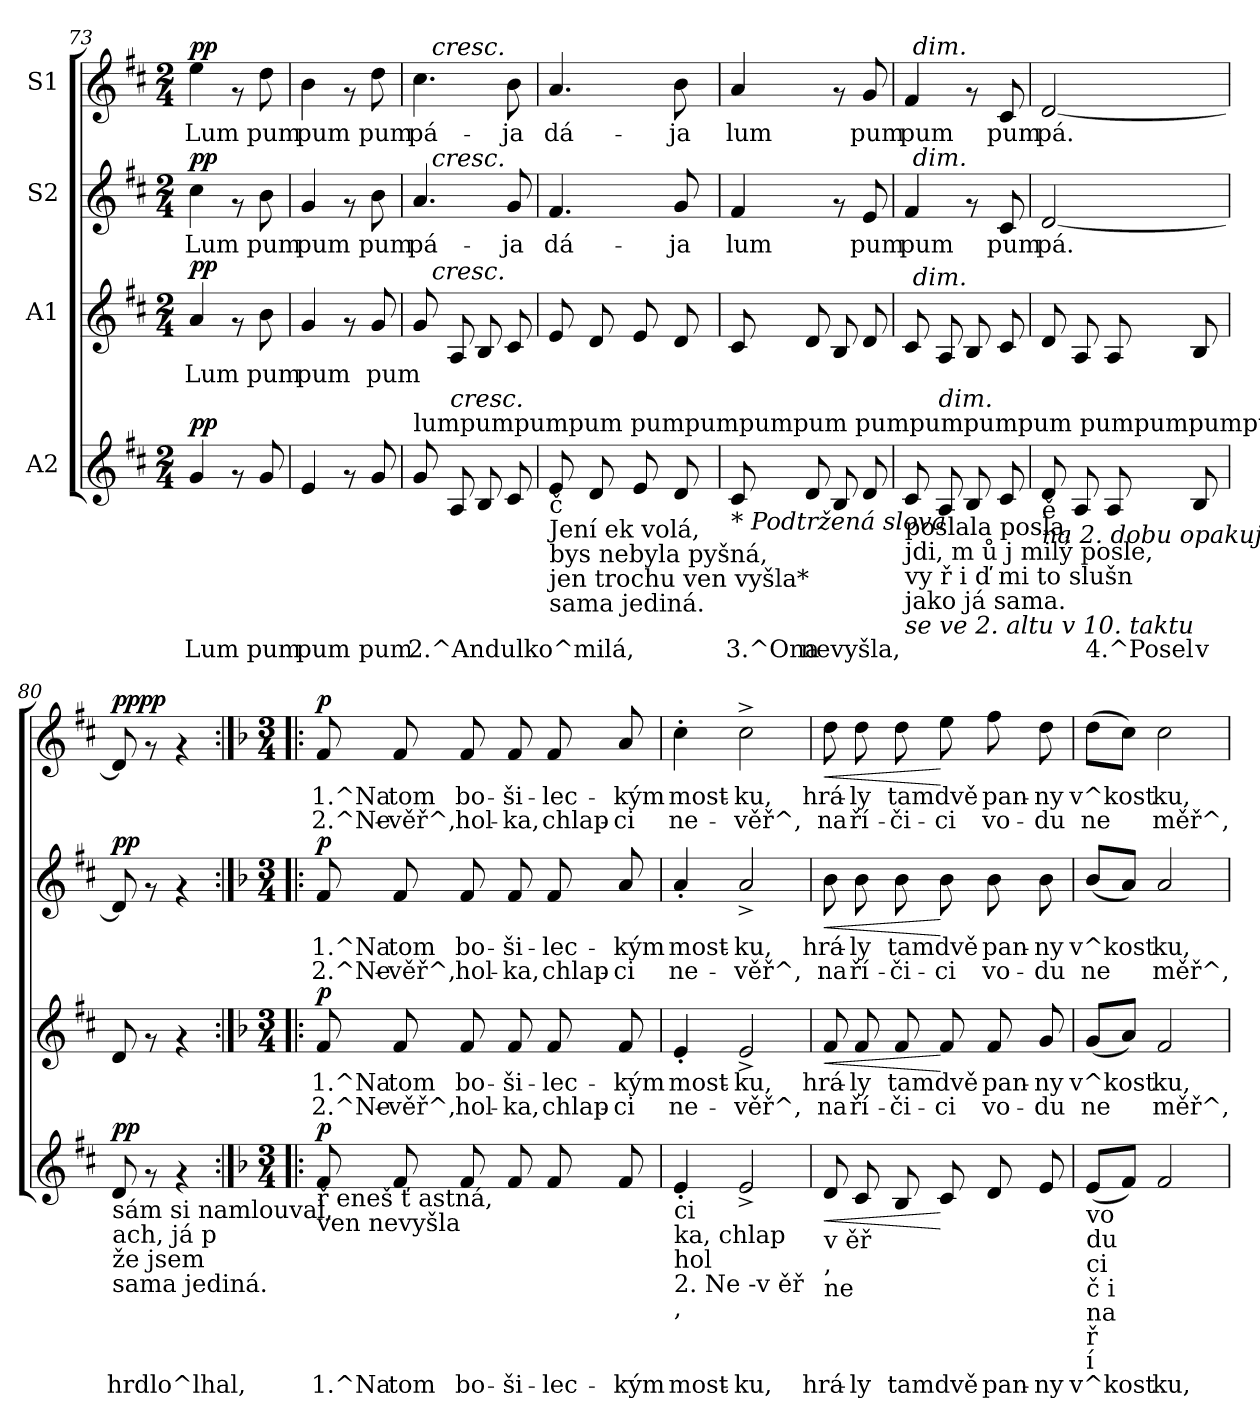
**kern	**text	**dynam	**kern	**text	**text	**dynam	**kern	**text	**text	**dynam	**kern	**text	**text	**dynam
*part4	*part4	*part4	*part3	*part3	*part3	*part3	*part2	*part2	*part2	*part2	*part1	*part1	*part1	*part1
*staff4	*staff4	*staff4	*staff3	*staff3	*staff3	*staff3	*staff2	*staff2	*staff2	*staff2	*staff1	*staff1	*staff1	*staff1
*I"A2	*	*	*I"A1	*	*	*	*I"S2	*	*	*	*I"S1	*	*	*
*clefG2	*	*	*clefG2	*	*	*	*clefG2	*	*	*	*clefG2	*	*	*
*k[f#c#]	*	*	*k[f#c#]	*	*	*	*k[f#c#]	*	*	*	*k[f#c#]	*	*	*
*D:	*	*	*D:	*	*	*	*D:	*	*	*	*D:	*	*	*
*M2/4	*	*	*M2/4	*	*	*	*M2/4	*	*	*	*M2/4	*	*	*
=73	=73	=73	=73	=73	=73	=73	=73	=73	=73	=73	=73	=73	=73	=73
!	!LO:LY:b:rj	!LO:DY:a	!	!LO:LY:b:rj	!	!LO:DY:a	!	!LO:LY:b:rj	!	!LO:DY:a	!	!LO:LY:b:rj	!	!LO:DY:a
4g/	Lum	pp	4a/	Lum	.	pp	4cc#\	Lum	.	pp	4ee\	Lum	.	pp
8rf	.	.	8rf	.	.	.	8rf	.	.	.	8rf	.	.	.
!	!LO:LY:b:rj	!	!	!LO:LY:b:rj	!	!	!	!LO:LY:b:rj	!	!	!	!LO:LY:b:rj	!	!
8g/	pum	.	8b\	pum	.	.	8b\	pum	.	.	8dd\	pum	.	.
=74	=74	=74	=74	=74	=74	=74	=74	=74	=74	=74	=74	=74	=74	=74
!	!LO:LY:b:rj	!	!	!LO:LY:b:rj	!	!	!	!LO:LY:b:rj	!	!	!	!LO:LY:b:rj	!	!
4e/	pum	.	4g/	pum	.	.	4g/	pum	.	.	4b\	pum	.	.
8rf	.	.	8rf	.	.	.	8rf	.	.	.	8rf	.	.	.
!	!LO:LY:b:rj	!	!	!LO:LY:b:rj	!	!	!	!LO:LY:b:rj	!	!	!	!LO:LY:b:rj	!	!
8g/	pum	.	8g/	pum	.	.	8b\	pum	.	.	8dd\	pum	.	.
!!LO:LB:g=z
=75	=75	=75	=75	=75	=75	=75	=75	=75	=75	=75	=75	=75	=75	=75
!LO:TX:a:t=lumpumpumpum pumpumpumpum pumpumpumpum pumpumpumpum pumpumpumpum pum.	!	!	!	!	!	!	!	!	!	!	!	!	!	!
!	!LO:LY:b:rj	!	!	!	!	!	!	!LO:LY:b:rj	!	!	!	!LO:LY:b:rj	!	!
*	*	*	*^	*	*	*	*^	*	*	*	*^	*	*	*
8g/	2.^Andulko^milá,	.	8g/	16ryy	.	.	.	4.a/	16ryy	pá-	.	.	4.cc#\	16ryy	pá-	.	.
!	!	!	!	!	!	!	!	!	!	!	!	!	!	!LO:TX:a:i:t=cresc.	!	!	!
!	!	!	!	!	!	!	!	!	!LO:TX:a:i:t=cresc.	!	!	!	!	!	!	!	!
!	!	!	!	!LO:TX:a:i:t=cresc.	!	!	!	!	!	!	!	!	!	!	!	!	!
.	.	.	.	4..ryy	.	.	.	.	4..ryy	.	.	.	.	4..ryy	.	.	.
!LO:TX:a:i:t=cresc.	!	!	!	!	!	!	!	!	!	!	!	!	!	!	!	!	!
!	!LO:LY:b:rj	!	!	!	!	!	!	!	!	!	!	!	!	!	!	!	!
8A/	.	.	8A/	.	.	.	.	.	.	.	.	.	.	.	.	.	.
!	!LO:LY:b:rj	!	!	!	!	!	!	!	!	!	!	!	!	!	!	!	!
8B/	.	.	8B/	.	.	.	.	.	.	.	.	.	.	.	.	.	.
!	!LO:LY:b:rj	!	!	!	!	!	!	!	!	!LO:LY:b:rj	!	!	!	!	!LO:LY:b:rj	!	!
8c#/	.	.	8c#/	.	.	.	.	8g/	.	-ja	.	.	8b\	.	-ja	.	.
=76	=76	=76	=76	=76	=76	=76	=76	=76	=76	=76	=76	=76	=76	=76	=76	=76	=76
!LO:TX:b:t=č	!	!	!	!	!	!	!	!	!	!	!	!	!	!	!	!	!
!LO:TX:b:t=Jení ek volá,	!	!	!	!	!	!	!	!	!	!	!	!	!	!	!	!	!
!LO:TX:b:t=bys nebyla pyšná,	!	!	!	!	!	!	!	!	!	!	!	!	!	!	!	!	!
!LO:TX:b:t=jen trochu ven vyšla*	!	!	!	!	!	!	!	!	!	!	!	!	!	!	!	!	!
!LO:TX:b:t=sama jediná.	!	!	!	!	!	!	!	!	!	!	!	!	!	!	!	!	!
!	!	!	!	!	!	!	!	!	!	!LO:LY:b:rj	!	!	!	!	!LO:LY:b:rj	!	!
*	*	*	*v	*v	*	*	*	*	*	*	*	*	*v	*v	*	*	*
*	*	*	*	*	*	*	*v	*v	*	*	*	*	*	*	*
8e/	.	.	8e/	.	.	.	4.f#/	dá-	.	.	4.a/	dá-	.	.
8d/	.	.	8d/	.	.	.	.	.	.	.	.	.	.	.
8e/	.	.	8e/	.	.	.	.	.	.	.	.	.	.	.
!	!	!	!	!	!	!	!	!LO:LY:b:rj	!	!	!	!LO:LY:b:rj	!	!
8d/	.	.	8d/	.	.	.	8g/	-ja	.	.	8b\	-ja	.	.
=77	=77	=77	=77	=77	=77	=77	=77	=77	=77	=77	=77	=77	=77	=77
!LO:TX:b:i:t=* Podtržená slova	!	!	!	!	!	!	!	!	!	!	!	!	!	!
!	!LO:LY:b:rj	!	!	!	!	!	!	!LO:LY:b:rj	!	!	!	!LO:LY:b:rj	!	!
8c#/	3.^Ona	.	8c#/	.	.	.	4f#/	lum	.	.	4a/	lum	.	.
!	!LO:LY:b:rj	!	!	!	!	!	!	!	!	!	!	!	!	!
8d/	nevyšla,	.	8d/	.	.	.	.	.	.	.	.	.	.	.
!	!LO:LY:b:rj	!	!	!	!	!	!	!	!	!	!	!	!	!
8B/	.	.	8B/	.	.	.	8rf	.	.	.	8rf	.	.	.
!	!LO:LY:b:rj	!	!	!	!	!	!	!LO:LY:b:rj	!	!	!	!LO:LY:b:rj	!	!
8d/	.	.	8d/	.	.	.	8e/	pum	.	.	8g/	pum	.	.
=78	=78	=78	=78	=78	=78	=78	=78	=78	=78	=78	=78	=78	=78	=78
!LO:TX:b:t=poslala posla,	!	!	!	!	!	!	!	!	!	!	!	!	!	!
!LO:TX:b:t=jdi, m ů j milý posle,	!	!	!	!	!	!	!	!	!	!	!	!	!	!
!LO:TX:b:t=vy ř i ď mi to slušn	!	!	!	!	!	!	!	!	!	!	!	!	!	!
!LO:TX:b:t=jako já sama.	!	!	!	!	!	!	!	!	!	!	!	!	!	!
!LO:TX:b:i:t=se ve 2. altu v 10. taktu	!	!	!	!	!	!	!	!	!	!	!	!	!	!
!	!	!	!	!	!	!	!	!LO:LY:b:rj	!	!	!	!LO:LY:b:rj	!	!
*	*	*	*^	*	*	*	*^	*	*	*	*^	*	*	*
8c#/	.	.	8c#/	64ryy	.	.	.	4f#/	64ryy	pum	.	.	4f#/	64ryy	pum	.	.
!	!	!	!	!	!	!	!	!	!	!	!	!	!	!LO:TX:a:i:t=dim.	!	!	!
!	!	!	!	!	!	!	!	!	!LO:TX:a:i:t=dim.	!	!	!	!	!	!	!	!
!	!	!	!	!LO:TX:a:i:t=dim.	!	!	!	!	!	!	!	!	!	!	!	!	!
.	.	.	.	4ryy	.	.	.	.	4ryy	.	.	.	.	4ryy	.	.	.
!LO:TX:a:i:t=dim.	!	!	!	!	!	!	!	!	!	!	!	!	!	!	!	!	!
8A/	.	.	8A/	.	.	.	.	.	.	.	.	.	.	.	.	.	.
8B/	.	.	8B/	.	.	.	.	8rf	.	.	.	.	8rf	.	.	.	.
.	.	.	.	8...ryy	.	.	.	.	8...ryy	.	.	.	.	8...ryy	.	.	.
!	!	!	!	!	!	!	!	!	!	!LO:LY:b:rj	!	!	!	!	!LO:LY:b:rj	!	!
8c#/	.	.	8c#/	.	.	.	.	8c#/	.	pum	.	.	8c#/	.	pum	.	.
=79	=79	=79	=79	=79	=79	=79	=79	=79	=79	=79	=79	=79	=79	=79	=79	=79	=79
!LO:TX:b:t=ě	!	!	!	!	!	!	!	!	!	!	!	!	!	!	!	!	!
!LO:TX:b:i:t=na 2. dobu opakují.	!	!	!	!	!	!	!	!	!	!	!	!	!	!	!	!	!
!	!LO:LY:b:rj	!	!	!	!	!	!	!	!	!LO:LY:b:rj	!	!	!	!	!LO:LY:b:rj	!	!
*	*	*	*v	*v	*	*	*	*	*	*	*	*	*v	*v	*	*	*
*	*	*	*	*	*	*	*v	*v	*	*	*	*	*	*	*
8d/	.	.	8d/	.	.	.	[<2d/	pá.	.	.	[<2d/	pá.	.	.
!	!LO:LY:b:rj	!	!	!	!	!	!	!	!	!	!	!	!	!
8A/	.	.	8A/	.	.	.	.	.	.	.	.	.	.	.
!	!LO:LY:b:rj	!	!	!	!	!	!	!	!	!	!	!	!	!
8A/	4.^Posel	.	8A/	.	.	.	.	.	.	.	.	.	.	.
!	!LO:LY:b:rj	!	!	!	!	!	!	!	!	!	!	!	!	!
8B/	v	.	8B/	.	.	.	.	.	.	.	.	.	.	.
=80	=80	=80	=80	=80	=80	=80	=80	=80	=80	=80	=80	=80	=80	=80
!LO:TX:b:t=sám si namlouval,	!	!	!	!	!	!	!	!	!	!	!	!	!	!
!LO:TX:b:t=ach, já p	!	!	!	!	!	!	!	!	!	!	!	!	!	!
!LO:TX:b:t=že jsem	!	!	!	!	!	!	!	!	!	!	!	!	!	!
!LO:TX:b:t=sama jediná.	!	!	!	!	!	!	!	!	!	!	!	!	!	!
!	!LO:LY:b:rj	!LO:DY:a	!	!	!	!	!	!	!	!LO:DY:b	!	!	!	!LO:DY:a
!	!	!	!	!	!	!	!	!	!	!	!	!	!	!LO:DY:n=1:b
8d/	hrdlo^lhal,	pp	8d/	.	.	.	8d/]	.	.	pp	8d/]	.	.	pp pp
8rf	.	.	8rf	.	.	.	8rf	.	.	.	8rf	.	.	.
4rf	.	.	4rf	.	.	.	4rf	.	.	.	4rf	.	.	.
!!LO:PB:g=z
=81:|!|:	=81:|!|:	=81:|!|:	=81:|!|:	=81:|!|:	=81:|!|:	=81:|!|:	=81:|!|:	=81:|!|:	=81:|!|:	=81:|!|:	=81:|!|:	=81:|!|:	=81:|!|:	=81:|!|:
*k[b-]	*	*	*k[b-]	*	*	*	*k[b-]	*	*	*	*k[b-]	*	*	*
*F:	*	*	*F:	*	*	*	*F:	*	*	*	*F:	*	*	*
*M3/4	*	*	*M3/4	*	*	*	*M3/4	*	*	*	*M3/4	*	*	*
!LO:TX:b:t=ř eneš ť astná,	!	!	!	!	!	!	!	!	!	!	!	!	!	!
!LO:TX:b:t=ven nevyšla	!	!	!	!	!	!	!	!	!	!	!	!	!	!
!	!LO:LY:b:rj	!LO:DY:a	!	!LO:LY:b:rj	!LO:LY:b:rj	!LO:DY:a	!	!LO:LY:b:rj	!LO:LY:b:rj	!LO:DY:a	!	!LO:LY:b:rj	!LO:LY:b:rj	!LO:DY:a
8f/	1.^Na	p	8f/	1.^Na	2.^Ne-	p	8f/	1.^Na	2.^Ne-	p	8f/	1.^Na	2.^Ne-	p
!	!LO:LY:b:rj	!	!	!LO:LY:b:rj	!LO:LY:b:rj	!	!	!LO:LY:b:rj	!LO:LY:b:rj	!	!	!LO:LY:b:rj	!LO:LY:b:rj	!
8f/	tom	.	8f/	-tom	věř^,	.	8f/	-tom	věř^,	.	8f/	-tom	věř^,	.
!	!LO:LY:b:rj	!	!	!LO:LY:b:rj	!LO:LY:b:rj	!	!	!LO:LY:b:rj	!LO:LY:b:rj	!	!	!LO:LY:b:rj	!LO:LY:b:rj	!
8f/	bo-	.	8f/	bo-	-hol-	.	8f/	bo-	-hol-	.	8f/	bo-	-hol-	.
!	!LO:LY:b:rj	!	!	!LO:LY:b:rj	!LO:LY:b:rj	!	!	!LO:LY:b:rj	!LO:LY:b:rj	!	!	!LO:LY:b:rj	!LO:LY:b:rj	!
8f/	-ši-	.	8f/	-ši-	-ka,	.	8f/	-ši-	-ka,	.	8f/	-ši-	-ka,	.
!	!LO:LY:b:rj	!	!	!LO:LY:b:rj	!LO:LY:b:rj	!	!	!LO:LY:b:rj	!LO:LY:b:rj	!	!	!LO:LY:b:rj	!LO:LY:b:rj	!
8f/	-lec-	.	8f/	lec-	-chlap-	.	8f/	lec-	-chlap-	.	8f/	lec-	-chlap-	.
!	!LO:LY:b:rj	!	!	!LO:LY:b:rj	!LO:LY:b:rj	!	!	!LO:LY:b:rj	!LO:LY:b:rj	!	!	!LO:LY:b:rj	!LO:LY:b:rj	!
8f/	-kým	.	8f/	-kým	ci	.	8a/	-kým	ci	.	8a/	-kým	ci	.
=82	=82	=82	=82	=82	=82	=82	=82	=82	=82	=82	=82	=82	=82	=82
!LO:TX:b:t=ci	!	!	!	!	!	!	!	!	!	!	!	!	!	!
!LO:TX:b:t=ka, chlap	!	!	!	!	!	!	!	!	!	!	!	!	!	!
!LO:TX:b:t=hol	!	!	!	!	!	!	!	!	!	!	!	!	!	!
!LO:TX:b:t=2. Ne -v ěř	!	!	!	!	!	!	!	!	!	!	!	!	!	!
!LO:TX:b:t=,	!	!	!	!	!	!	!	!	!	!	!	!	!	!
!	!LO:LY:b:rj	!	!	!LO:LY:b:rj	!LO:LY:b:rj	!	!	!LO:LY:b:rj	!LO:LY:b:rj	!	!	!LO:LY:b:rj	!LO:LY:b:rj	!
4e'>/	most-	.	4e'>/	most-	-ne-	.	4a'>/	most-	-ne-	.	4cc'>\	most-	-ne-	.
!	!LO:LY:b:rj	!	!	!LO:LY:b:rj	!LO:LY:b:rj	!	!	!LO:LY:b:rj	!LO:LY:b:rj	!	!	!LO:LY:b:rj	!LO:LY:b:rj	!
2e^>/	-ku,	.	2e^>/	-ku,	věř^,	.	2a^>/	-ku,	věř^,	.	2cc^>\	-ku,	věř^,	.
=83	=83	=83	=83	=83	=83	=83	=83	=83	=83	=83	=83	=83	=83	=83
!LO:TX:b:t=v ěř	!	!	!	!	!	!	!	!	!	!	!	!	!	!
!LO:TX:b:t=,	!	!	!	!	!	!	!	!	!	!	!	!	!	!
!LO:TX:b:t=ne	!	!	!	!	!	!	!	!	!	!	!	!	!	!
!	!LO:LY:b:rj	!LO:HP:b	!	!LO:LY:b:rj	!LO:LY:b:rj	!LO:HP:b	!	!LO:LY:b:rj	!LO:LY:b:rj	!LO:HP:b	!	!LO:LY:b:rj	!LO:LY:b:rj	!LO:HP:b
8d/	hrá-	<	8f/	hrá-	-na	<	8b-\	hrá-	-na	<	8dd\	hrá-	-na	<
!	!LO:LY:b:rj	!	!	!LO:LY:b:rj	!LO:LY:b:rj	!	!	!LO:LY:b:rj	!LO:LY:b:rj	!	!	!LO:LY:b:rj	!LO:LY:b:rj	!
8c/	-ly	.	8f/	ly	ří-	.	8b-\	ly	ří-	.	8dd\	ly	ří-	.
!	!LO:LY:b:rj	!	!	!LO:LY:b:rj	!LO:LY:b:rj	!	!	!LO:LY:b:rj	!LO:LY:b:rj	!	!	!LO:LY:b:rj	!LO:LY:b:rj	!
8B-/	tam	.	8f/	-tam	či-	.	8b-\	-tam	či-	.	8dd\	-tam	či-	.
!	!LO:LY:b:rj	!	!	!LO:LY:b:rj	!LO:LY:b:rj	!	!	!LO:LY:b:rj	!LO:LY:b:rj	!	!	!LO:LY:b:rj	!LO:LY:b:rj	!
8c/	dvě	[	8f/	-dvě	ci	[	8b-\	-dvě	ci	[	8ee\	-dvě	ci	[
!	!LO:LY:b:rj	!	!	!LO:LY:b:rj	!LO:LY:b:rj	!	!	!LO:LY:b:rj	!LO:LY:b:rj	!	!	!LO:LY:b:rj	!LO:LY:b:rj	!
8d/	pan-	.	8f/	pan-	-vo-	.	8b-\	pan-	-vo-	.	8ff\	pan-	-vo-	.
!	!LO:LY:b:rj	!	!	!LO:LY:b:rj	!LO:LY:b:rj	!	!	!LO:LY:b:rj	!LO:LY:b:rj	!	!	!LO:LY:b:rj	!LO:LY:b:rj	!
8e/	-ny	.	8g/	-ny	du	.	8b-\	-ny	du	.	8dd\	-ny	du	.
=84	=84	=84	=84	=84	=84	=84	=84	=84	=84	=84	=84	=84	=84	=84
!LO:TX:b:t=vo	!	!	!	!	!	!	!	!	!	!	!	!	!	!
!LO:TX:b:t=du	!	!	!	!	!	!	!	!	!	!	!	!	!	!
!LO:TX:b:t=ci	!	!	!	!	!	!	!	!	!	!	!	!	!	!
!LO:TX:b:t=č i	!	!	!	!	!	!	!	!	!	!	!	!	!	!
!LO:TX:b:t=na	!	!	!	!	!	!	!	!	!	!	!	!	!	!
!LO:TX:b:t=ř	!	!	!	!	!	!	!	!	!	!	!	!	!	!
!LO:TX:b:t=í	!	!	!	!	!	!	!	!	!	!	!	!	!	!
!	!LO:LY:b:rj	!	!	!LO:LY:b:rj	!LO:LY:b:rj	!	!	!LO:LY:b:rj	!LO:LY:b:rj	!	!	!LO:LY:b:rj	!LO:LY:b:rj	!
(<8e/L	v^kost-	.	(<8g/L	v^kost-	-ne-	.	(<8b-/L	v^kost-	-ne-	.	(>8dd\L	v^kost-	-ne-	.
!	!LO:LY:b:rj	!	!	!LO:LY:b:rj	!LO:LY:b:rj	!	!	!LO:LY:b:rj	!LO:LY:b:rj	!	!	!LO:LY:b:rj	!LO:LY:b:rj	!
8f/J)	--	.	8a/J)	--	-	.	8a/J)	--	-	.	8cc\J)	--	-	.
!	!LO:LY:b:rj	!	!	!LO:LY:b:rj	!LO:LY:b:rj	!	!	!LO:LY:b:rj	!LO:LY:b:rj	!	!	!LO:LY:b:rj	!LO:LY:b:rj	!
2f/	-ku,	.	2f/	ku,	měř^,	.	2a/	ku,	měř^,	.	2cc\	ku,	měř^,	.
=	=	=	=	=	=	=	=	=	=	=	=	=	=	=
*-	*-	*-	*-	*-	*-	*-	*-	*-	*-	*-	*-	*-	*-	*-
